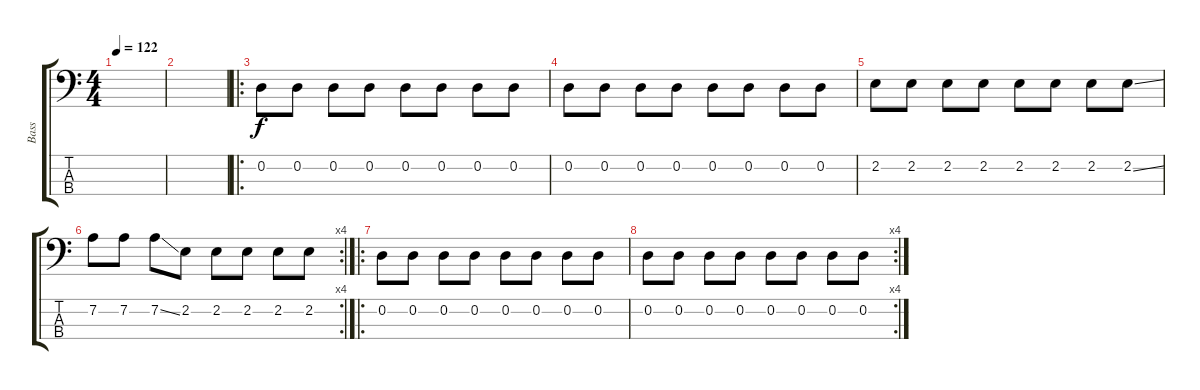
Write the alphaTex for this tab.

\track ("Bass" "Bass") {instrument electricbassfinger}
\staff {score tabs}
\tuning (G2 D2 A1 E1) {hide}
\ts (4 4)
\tempo 122
\clef f4
\ks c
|
|
\ro
0.2.8{volume 15 instrument electricbassfinger} 0.2.8 0.2.8 0.2.8 0.2.8 0.2.8 0.2.8 0.2.8 |
0.2.8 0.2.8 0.2.8 0.2.8 0.2.8 0.2.8 0.2.8 0.2.8 |
2.2.8 2.2.8 2.2.8 2.2.8 2.2.8 2.2.8 2.2.8 2.2{ss}.8 |
\rc 4
7.2.8 7.2.8 7.2{ss}.8 2.2.8 2.2.8 2.2.8 2.2.8 2.2.8 |
\ro
0.2.8 0.2.8 0.2.8 0.2.8 0.2.8 0.2.8 0.2.8 0.2.8 |
\rc 4
0.2.8 0.2.8 0.2.8 0.2.8 0.2.8 0.2.8 0.2.8 0.2.8
